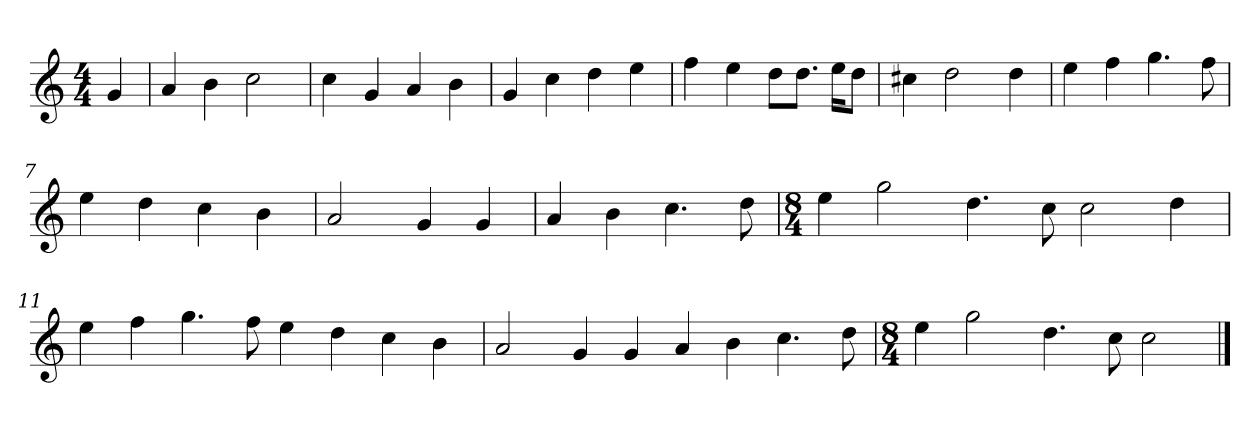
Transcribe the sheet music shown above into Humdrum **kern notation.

**kern
*part1
*staff1
*k[]
*M4/4
*MM120
=
4g
=1
4a
4b
2cc
=2
4cc
4g
4a
4b
=3
4g
4cc
4dd
4ee
=4
4ff
4ee
8ddL
8.ddJ
16eeKL
8ddJ
=5
4cc#X
2dd
4dd
=6
4ee
4ff
4.gg
8ff
=7
4ee
4dd
4cc
4b
=8
2a
4g
4g
=9
4a
4b
4.cc
8dd
=10
*M8/4
4ee
2gg
4.dd
8cc
2cc
4dd
=11
4ee
4ff
4.gg
8ff
4ee
4dd
4cc
4b
=12
2a
4g
4g
4a
4b
4.cc
8dd
=13
*M8/4
4ee
2gg
4.dd
8cc
2cc
==
*-
